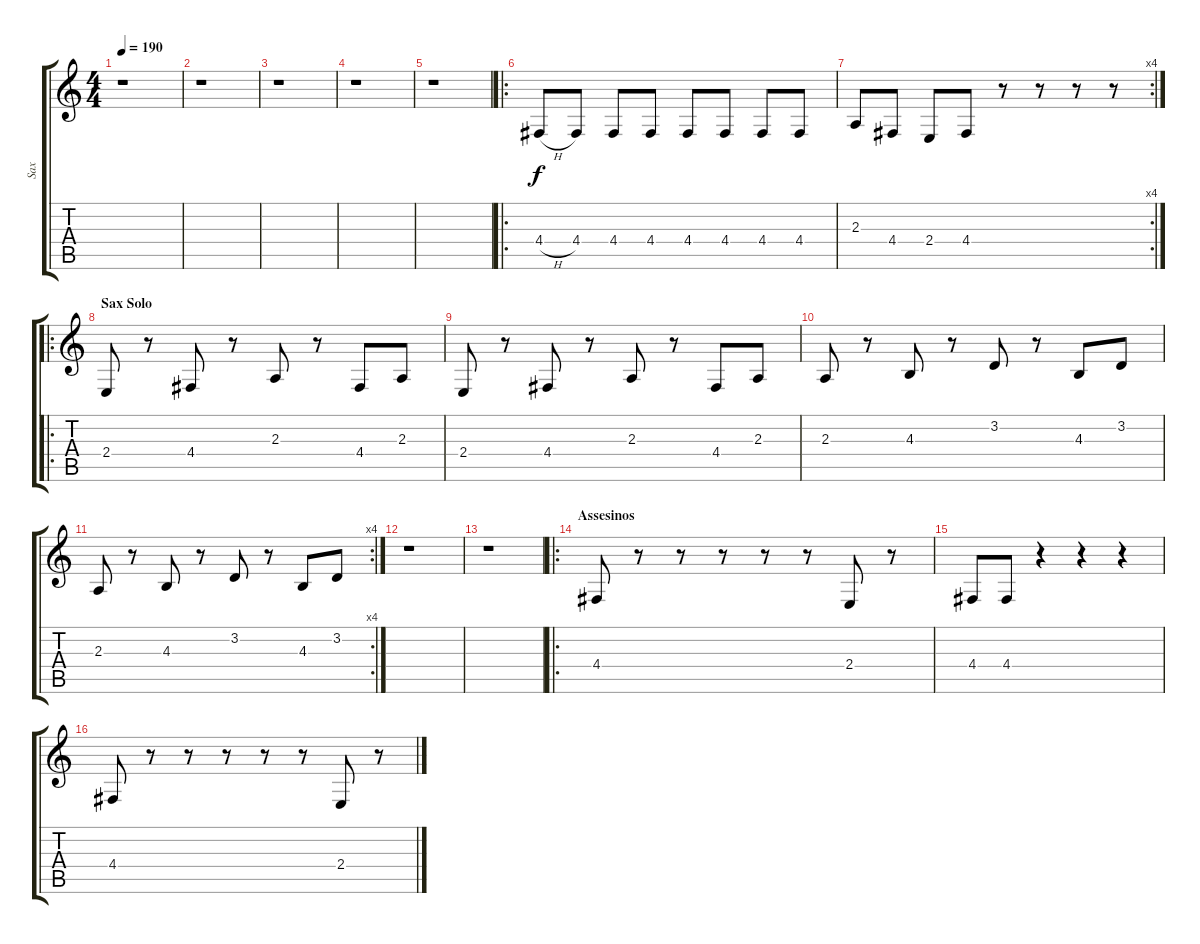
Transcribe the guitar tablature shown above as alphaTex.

\track ("Sax" "Sax") {instrument altosax}
\staff {score tabs}
\tuning (E4 B3 G3 D3 A2 E2) {hide}
\ts (4 4)
\tempo 190
\clef g2
\ks c
r.1{dy f instrument altosax} |
r.1 |
r.1 |
r.1 |
r.1 |
\ro
4.4{h}.8 4.4.8 4.4.8 4.4.8 4.4.8 4.4.8 4.4.8 4.4.8 |
\rc 4
2.3.8 4.4.8 2.4.8 4.4.8 r.8 r.8 r.8 r.8 |
\ro
\section ("" "Sax Solo")
2.4.8 r.8 4.4.8 r.8 2.3.8 r.8 4.4.8 2.3.8 |
2.4.8 r.8 4.4.8 r.8 2.3.8 r.8 4.4.8 2.3.8 |
2.3.8 r.8 4.3.8 r.8 3.2.8 r.8 4.3.8 3.2.8 |
\rc 4
2.3.8 r.8 4.3.8 r.8 3.2.8 r.8 4.3.8 3.2.8 |
r.1 |
r.1 |
\ro
\section ("" "Assesinos")
4.4.8 r.8 r.8 r.8 r.8 r.8 2.4.8 r.8 |
4.4.8 4.4.8 r.4 r.4 r.4 |
4.4.8 r.8 r.8 r.8 r.8 r.8 2.4.8 r.8
